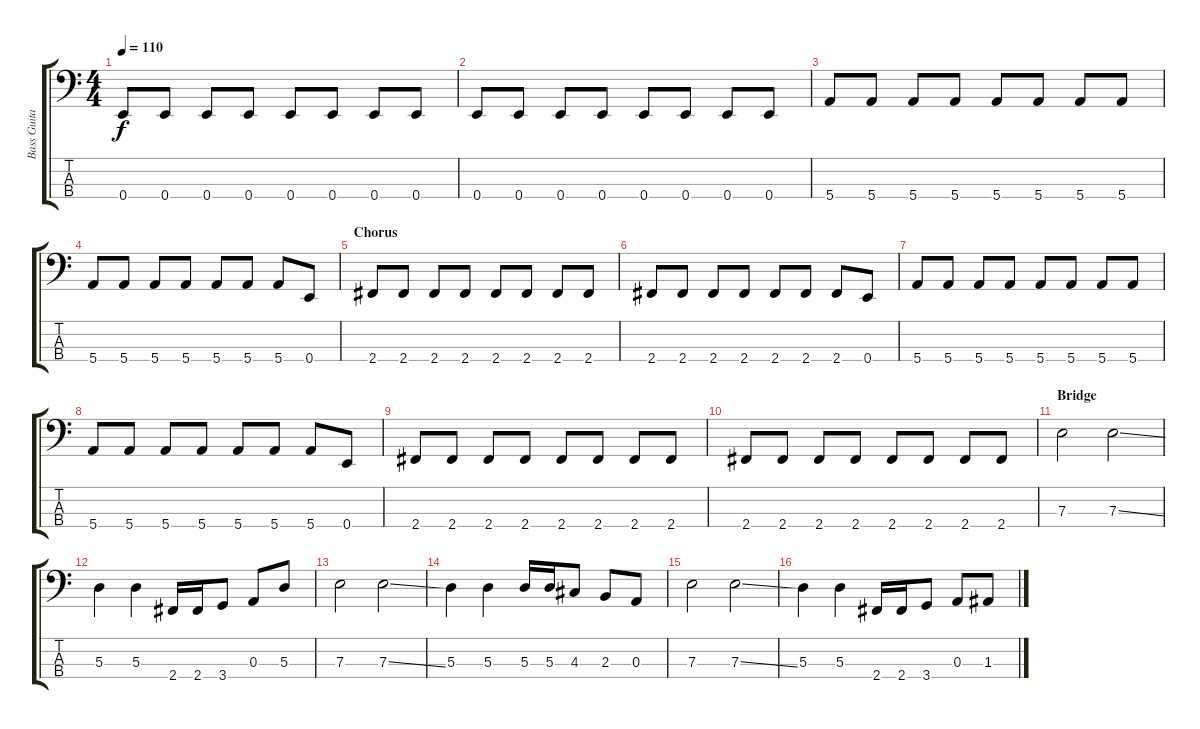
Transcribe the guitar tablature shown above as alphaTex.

\track ("Bass Guitar" "Bass Guita") {instrument electricbassfinger}
\staff {score tabs}
\tuning (G2 D2 A1 E1) {hide}
\ts (4 4)
\tempo 110
\clef f4
\ks c
0.4.8{dy f} 0.4.8 0.4.8 0.4.8 0.4.8 0.4.8 0.4.8 0.4.8 |
0.4.8 0.4.8 0.4.8 0.4.8 0.4.8 0.4.8 0.4.8 0.4.8 |
5.4.8 5.4.8 5.4.8 5.4.8 5.4.8 5.4.8 5.4.8 5.4.8 |
5.4.8 5.4.8 5.4.8 5.4.8 5.4.8 5.4.8 5.4.8 0.4.8 |
\section ("" "Chorus")
2.4.8 2.4.8 2.4.8 2.4.8 2.4.8 2.4.8 2.4.8 2.4.8 |
2.4.8 2.4.8 2.4.8 2.4.8 2.4.8 2.4.8 2.4.8 0.4.8 |
5.4.8 5.4.8 5.4.8 5.4.8 5.4.8 5.4.8 5.4.8 5.4.8 |
5.4.8 5.4.8 5.4.8 5.4.8 5.4.8 5.4.8 5.4.8 0.4.8 |
2.4.8 2.4.8 2.4.8 2.4.8 2.4.8 2.4.8 2.4.8 2.4.8 |
2.4.8 2.4.8 2.4.8 2.4.8 2.4.8 2.4.8 2.4.8 2.4.8 |
\section ("" "Bridge")
7.3.2 7.3{ss}.2 |
5.3.4 5.3.4 2.4.16 2.4.16 3.4.8 0.3.8 5.3.8 |
7.3.2 7.3{ss}.2 |
5.3.4 5.3.4 5.3.16 5.3.16 4.3.8 2.3.8 0.3.8 |
7.3.2 7.3{ss}.2 |
5.3.4 5.3.4 2.4.16 2.4.16 3.4.8 0.3.8 1.3.8
